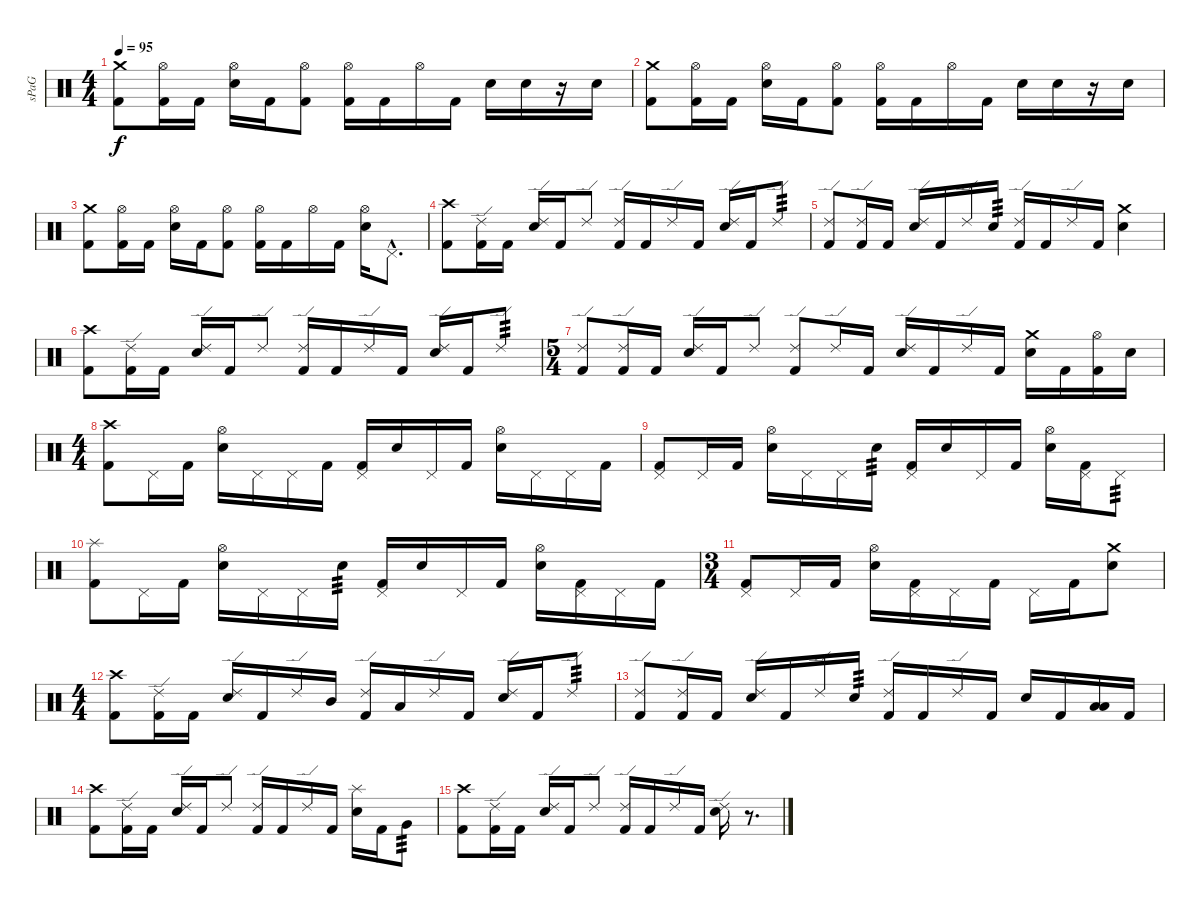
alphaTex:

\track ("sPaG" "sPaG") {instrument percussion}
\staff {score}
\articulation defaults
\ts (4 4)
\tempo 95
\clef neutral
\ks c
("Crash medium (hit)" "Kick (hit) 2").8{dy f} ("Hi-Hat (open)" "Kick (hit) 2").16 "Kick (hit) 2".16 ("Hi-Hat (open)" "Snare (hit) 2").16 "Kick (hit) 2".16 ("Hi-Hat (open)" "Kick (hit) 2").8 ("Hi-Hat (open)" "Kick (hit) 2").16 "Kick (hit) 2".16 "Hi-Hat (open)".16 "Kick (hit) 2".16 "Snare (hit) 2".16 "Snare (hit) 2".16 r.16 "Snare (hit) 2".16 |
("Crash medium (hit)" "Kick (hit) 2").8 ("Hi-Hat (open)" "Kick (hit) 2").16 "Kick (hit) 2".16 ("Hi-Hat (open)" "Snare (hit) 2").16 "Kick (hit) 2".16 ("Hi-Hat (open)" "Kick (hit) 2").8 ("Hi-Hat (open)" "Kick (hit) 2").16 "Kick (hit) 2".16 "Hi-Hat (open)".16 "Kick (hit) 2".16 "Snare (hit) 2".16 "Snare (hit) 2".16 r.16 "Snare (hit) 2".16 |
("Crash medium (hit)" "Kick (hit) 2").8 ("Hi-Hat (open)" "Kick (hit) 2").16 "Kick (hit) 2".16 ("Hi-Hat (open)" "Snare (hit) 2").16 "Kick (hit) 2".16 ("Hi-Hat (open)" "Kick (hit) 2").8 ("Hi-Hat (open)" "Kick (hit) 2").16 "Kick (hit) 2".16 "Hi-Hat (open)".16 "Kick (hit) 2".16 ("Hi-Hat (open)" "Snare (hit) 2").16 "Pedal Hi-Hat (hit)"{hac}.8{d} |
("Crash high (hit)" "Kick (hit) 2").8 ("Ride (edge) 2" "Kick (hit) 2").16 "Kick (hit) 2".16 ("Ride (edge) 2" "Snare (hit) 2").16 "Kick (hit) 2".16 "Ride (edge) 2".8 ("Ride (edge) 2" "Kick (hit) 2").16 "Kick (hit) 2".16 "Ride (edge) 2".16 "Kick (hit) 2".16 ("Ride (edge) 2" "Snare (hit) 2").16 "Kick (hit) 2".16 "Ride (edge) 2".8{tp 3} |
("Ride (edge) 2" "Kick (hit) 2").8 ("Ride (edge) 2" "Kick (hit) 2").16 "Kick (hit) 2".16 ("Ride (edge) 2" "Snare (hit) 2").16 "Kick (hit) 2".16 "Ride (edge) 2".16 "Snare (hit) 2".16{tp 3} ("Ride (edge) 2" "Kick (hit) 2").16 "Kick (hit) 2".16 "Ride (edge) 2".16 "Kick (hit) 2".16 ("Crash medium (hit)" "Snare (hit) 2").4 |
("Crash high (hit)" "Kick (hit) 2").8 ("Ride (edge) 2" "Kick (hit) 2").16 "Kick (hit) 2".16 ("Ride (edge) 2" "Snare (hit) 2").16 "Kick (hit) 2".16 "Ride (edge) 2".8 ("Ride (edge) 2" "Kick (hit) 2").16 "Kick (hit) 2".16 "Ride (edge) 2".16 "Kick (hit) 2".16 ("Ride (edge) 2" "Snare (hit) 2").16 "Kick (hit) 2".16 "Ride (edge) 2".8{tp 3} |
\ts (5 4)
("Ride (edge) 2" "Kick (hit) 2").8 ("Ride (edge) 2" "Kick (hit) 2").16 "Kick (hit) 2".16 ("Ride (edge) 2" "Snare (hit) 2").16 "Kick (hit) 2".16 "Ride (edge) 2".8 ("Ride (edge) 2" "Kick (hit) 2").8 "Ride (edge) 2".16 "Kick (hit) 2".16 ("Ride (edge) 2" "Snare (hit) 2").16 "Kick (hit) 2".16 "Ride (edge) 2".16 "Kick (hit) 2".16 ("Crash medium (hit)" "Snare (hit) 2").16 "Kick (hit) 2".16 ("Hi-Hat (open)" "Kick (hit) 2").16 "Snare (hit) 2".16 |
\ts (4 4)
("Crash high (hit)" "Kick (hit) 2").8 "Pedal Hi-Hat (hit)".16 "Kick (hit) 2".16 ("Hi-Hat (open)" "Snare (hit) 2").16 "Pedal Hi-Hat (hit)".16 "Pedal Hi-Hat (hit)".16 "Kick (hit) 2".16 ("Pedal Hi-Hat (hit)" "Kick (hit) 2").16 "Snare (hit) 2".16 "Pedal Hi-Hat (hit)".16 "Kick (hit) 2".16 ("Hi-Hat (open)" "Snare (hit) 2").16 "Pedal Hi-Hat (hit)".16 "Pedal Hi-Hat (hit)".16 "Kick (hit) 2".16 |
("Pedal Hi-Hat (hit)" "Kick (hit) 2").8 "Pedal Hi-Hat (hit)".16 "Kick (hit) 2".16 ("Hi-Hat (open)" "Snare (hit) 2").16 "Pedal Hi-Hat (hit)".16 "Pedal Hi-Hat (hit)".16 "Snare (hit) 2".16{tp 3} ("Pedal Hi-Hat (hit)" "Kick (hit) 2").16 "Snare (hit) 2".16 "Pedal Hi-Hat (hit)".16 "Kick (hit) 2".16 ("Hi-Hat (open)" "Snare (hit) 2").16 ("Pedal Hi-Hat (hit)" "Kick (hit) 2").16 "Pedal Hi-Hat (hit)".8{tp 3} |
("Splash (hit)" "Kick (hit) 2").8 "Pedal Hi-Hat (hit)".16 "Kick (hit) 2".16 ("Hi-Hat (open)" "Snare (hit) 2").16 "Pedal Hi-Hat (hit)".16 "Pedal Hi-Hat (hit)".16 "Snare (hit) 2".16{tp 3} ("Pedal Hi-Hat (hit)" "Kick (hit) 2").16 "Snare (hit) 2".16 "Pedal Hi-Hat (hit)".16 "Kick (hit) 2".16 ("Hi-Hat (open)" "Snare (hit) 2").16 ("Pedal Hi-Hat (hit)" "Kick (hit) 2").16 "Pedal Hi-Hat (hit)".16 "Kick (hit) 2".16 |
\ts (3 4)
("Pedal Hi-Hat (hit)" "Kick (hit) 2").8 "Pedal Hi-Hat (hit)".16 "Kick (hit) 2".16 ("Hi-Hat (open)" "Snare (hit) 2").16 ("Pedal Hi-Hat (hit)" "Kick (hit) 2").16 "Pedal Hi-Hat (hit)".16 "Kick (hit) 2".16 "Pedal Hi-Hat (hit)".16 "Kick (hit) 2".16 ("Crash medium (hit)" "Snare (hit) 2").8 |
\ts (4 4)
("Crash high (hit)" "Kick (hit) 2").8 ("Ride (edge) 2" "Kick (hit) 2").16 "Kick (hit) 2".16 ("Ride (edge) 2" "Snare (hit) 2").16 "Kick (hit) 2".16 "Ride (edge) 2".16 "Mid Tom (hit)".16 ("Ride (edge) 2" "Kick (hit) 2").16 "Low Tom (hit)".16 "Ride (edge) 2".16 "Kick (hit) 2".16 ("Ride (edge) 2" "Snare (hit) 2").16 "Kick (hit) 2".16 "Ride (edge) 2".8{tp 3} |
("Ride (edge) 2" "Kick (hit) 2").8 ("Ride (edge) 2" "Kick (hit) 2").16 "Kick (hit) 2".16 ("Ride (edge) 2" "Snare (hit) 2").16 "Kick (hit) 2".16 "Ride (edge) 2".16 "Snare (hit) 2".16{tp 3} ("Ride (edge) 2" "Kick (hit) 2").16 "Kick (hit) 2".16 "Ride (edge) 2".16 "Kick (hit) 2".16 "Snare (hit) 2".16 "Kick (hit) 2".16 ("Low Tom (hit)" "Low Floor Tom (hit)").16 "Kick (hit) 2".16 |
("Crash high (hit)" "Kick (hit) 2").8 ("Ride (edge) 2" "Kick (hit) 2").16 "Kick (hit) 2".16 ("Ride (edge) 2" "Snare (hit) 2").16 "Kick (hit) 2".16 "Ride (edge) 2".8 ("Ride (edge) 2" "Kick (hit) 2").16 "Kick (hit) 2".16 "Ride (edge) 2".16 "Kick (hit) 2".16 ("Splash (hit)" "Snare (hit) 2").16 "Kick (hit) 2".16 "Very Low Tom (hit)".8{tp 3} |
("Crash high (hit)" "Kick (hit) 2").8 ("Ride (edge) 2" "Kick (hit) 2").16 "Kick (hit) 2".16 ("Ride (edge) 2" "Snare (hit) 2").16 "Kick (hit) 2".16 "Ride (edge) 2".8 ("Ride (edge) 2" "Kick (hit) 2").16 "Kick (hit) 2".16 "Ride (edge) 2".16 "Kick (hit) 2".16 ("Ride (edge) 2" "Snare (hit) 2").16 r.8{d}
